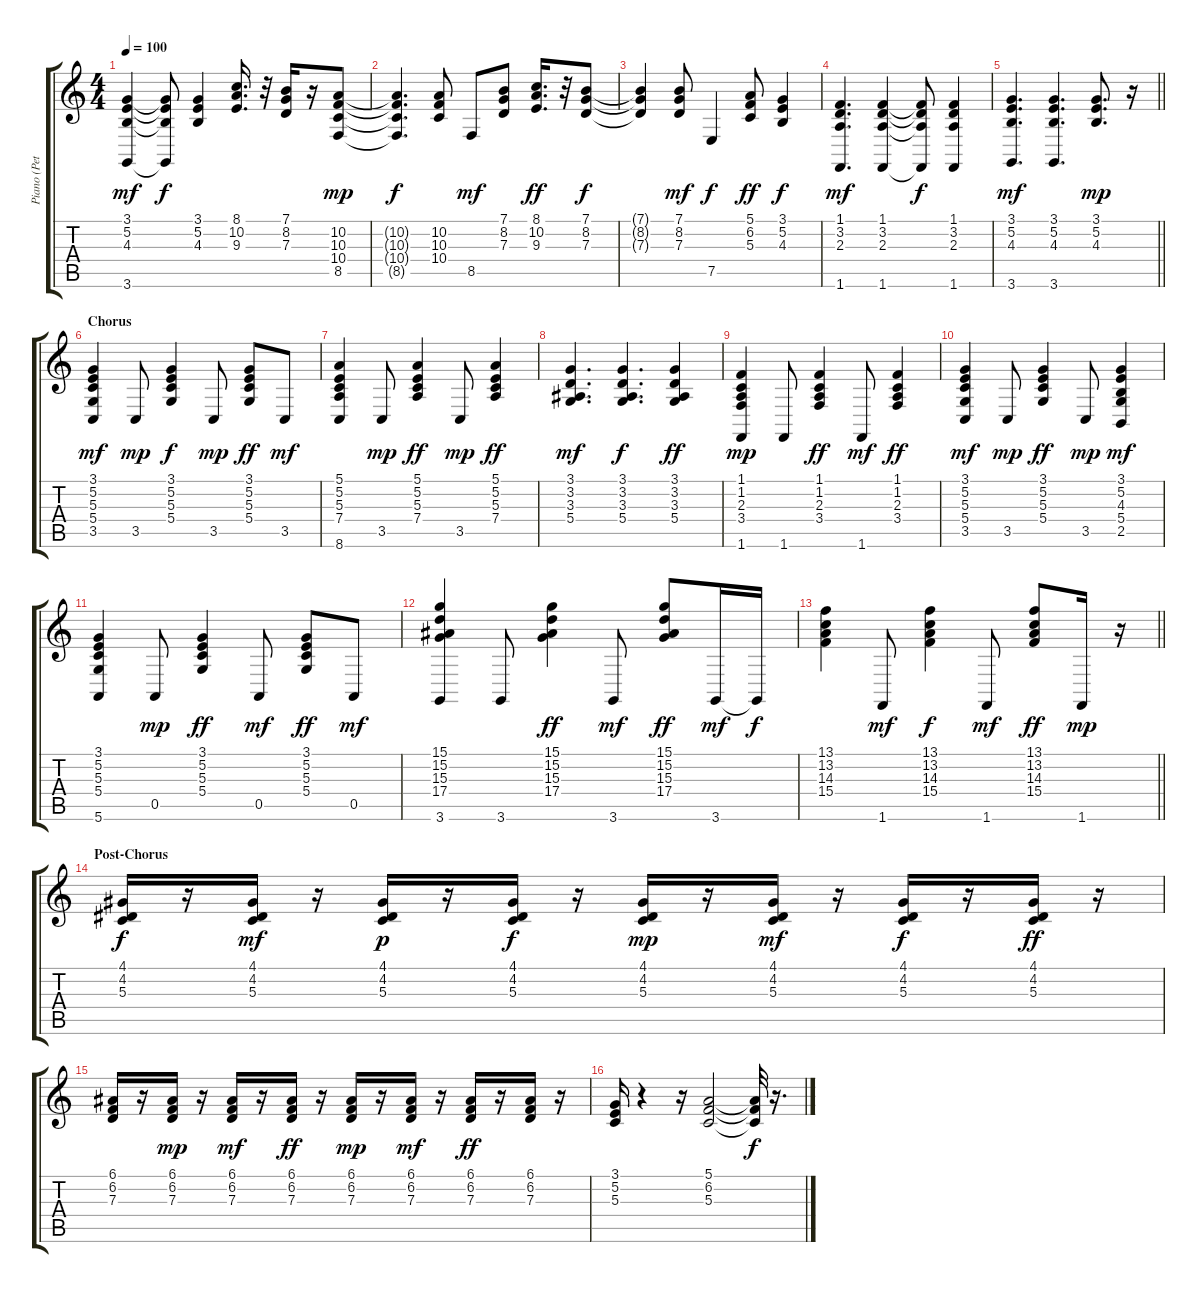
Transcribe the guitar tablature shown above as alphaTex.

\track ("Piano (Peter Frampton)" "Piano (Pet") {instrument acousticgrandpiano}
\staff {score tabs}
\tuning (E4 B3 G3 D3 A2 E2) {hide}
\ts (4 4)
\tempo 100
\clef g2
\ks c
(3.1 5.2 4.3 3.6).4{dy mf} (3.1{t} 5.2{t} 4.3{t} 3.6{t}).8{dy f} (3.1 5.2 4.3).4 (8.1 10.2 9.3).16{d} r.32 (7.1 8.2 7.3).16 r.16 (10.2 10.3 10.4 8.5).8{dy mp} |
(10.2{t} 10.3{t} 10.4{t} 8.5{t}).4{d dy f} (10.2 10.3 10.4).8 8.5.8{dy mf} (7.1 8.2 7.3).8 (8.1 10.2 9.3).16{d dy ff} r.32 (7.1 8.2 7.3).8{dy f} |
(7.1{t} 8.2{t} 7.3{t}).4 (7.1 8.2 7.3).8{dy mf} 7.5.4{dy f} (5.1 6.2 5.3).8{dy ff} (3.1 5.2 4.3).4{dy f} |
(1.1 3.2 2.3 1.6).4{d dy mf} (1.1 3.2 2.3 1.6).4 (1.1{t} 3.2{t} 2.3{t} 1.6{t}).8{dy f} (1.1 3.2 2.3 1.6).4 |
\barLineRight lightlight
(3.1 5.2 4.3 3.6).4{d dy mf} (3.1 5.2 4.3 3.6).4{d} (3.1 5.2 4.3).8{d dy mp} r.16 |
\section ("" "Chorus")
(3.1 5.2 5.3 5.4 3.5).4{dy mf} 3.5.8{dy mp} (3.1 5.2 5.3 5.4).4{dy f} 3.5.8{dy mp} (3.1 5.2 5.3 5.4).8{dy ff} 3.5.8{dy mf} |
(5.1 5.2 5.3 7.4 8.6).4 3.5.8{dy mp} (5.1 5.2 5.3 7.4).4{dy ff} 3.5.8{dy mp} (5.1 5.2 5.3 7.4).4{dy ff} |
(3.1 3.2 3.3 5.4).4{d dy mf} (3.1 3.2 3.3 5.4).4{d dy f} (3.1 3.2 3.3 5.4).4{dy ff} |
(1.1 1.2 2.3 3.4 1.6).4{dy mp} 1.6.8 (1.1 1.2 2.3 3.4).4{dy ff} 1.6.8{dy mf} (1.1 1.2 2.3 3.4).4{dy ff} |
(3.1 5.2 5.3 5.4 3.5).4{dy mf} 3.5.8{dy mp} (3.1 5.2 5.3 5.4).4{dy ff} 3.5.8{dy mp} (3.1 5.2 4.3 5.4 2.5).4{dy mf} |
(3.1 5.2 5.3 5.4 5.6).4 0.5.8{dy mp} (3.1 5.2 5.3 5.4).4{dy ff} 0.5.8{dy mf} (3.1 5.2 5.3 5.4).8{dy ff} 0.5.8{dy mf} |
(15.1 15.2 15.3 17.4 3.6).4 3.6.8 (15.1 15.2 15.3 17.4).4{dy ff} 3.6.8{dy mf} (15.1 15.2 15.3 17.4).8{dy ff} 3.6.16{dy mf} 3.6{t}.16{dy f} |
\barLineRight lightlight
(13.1 13.2 14.3 15.4).4 1.6.8{dy mf} (13.1 13.2 14.3 15.4).4{dy f} 1.6.8{dy mf} (13.1 13.2 14.3 15.4).8{dy ff} 1.6.16{dy mp} r.16 |
\section ("" "Post-Chorus")
(4.1 4.2 5.3).16{dy f} r.16 (4.1 4.2 5.3).16{dy mf} r.16 (4.1 4.2 5.3).16{dy p} r.16 (4.1 4.2 5.3).16{dy f} r.16 (4.1 4.2 5.3).16{dy mp} r.16 (4.1 4.2 5.3).16{dy mf} r.16 (4.1 4.2 5.3).16{dy f} r.16 (4.1 4.2 5.3).16{dy ff} r.16 |
(6.1 6.2 7.3).16 r.16 (6.1 6.2 7.3).16{dy mp} r.16 (6.1 6.2 7.3).16{dy mf} r.16 (6.1 6.2 7.3).16{dy ff} r.16 (6.1 6.2 7.3).16{dy mp} r.16 (6.1 6.2 7.3).16{dy mf} r.16 (6.1 6.2 7.3).16{dy ff} r.16 (6.1 6.2 7.3).16 r.16 |
(3.1 5.2 5.3).16 r.4 r.16 (5.1 6.2 5.3).2 (5.1{t} 6.2{t} 5.3{t}).32{dy f} r.16{d}
